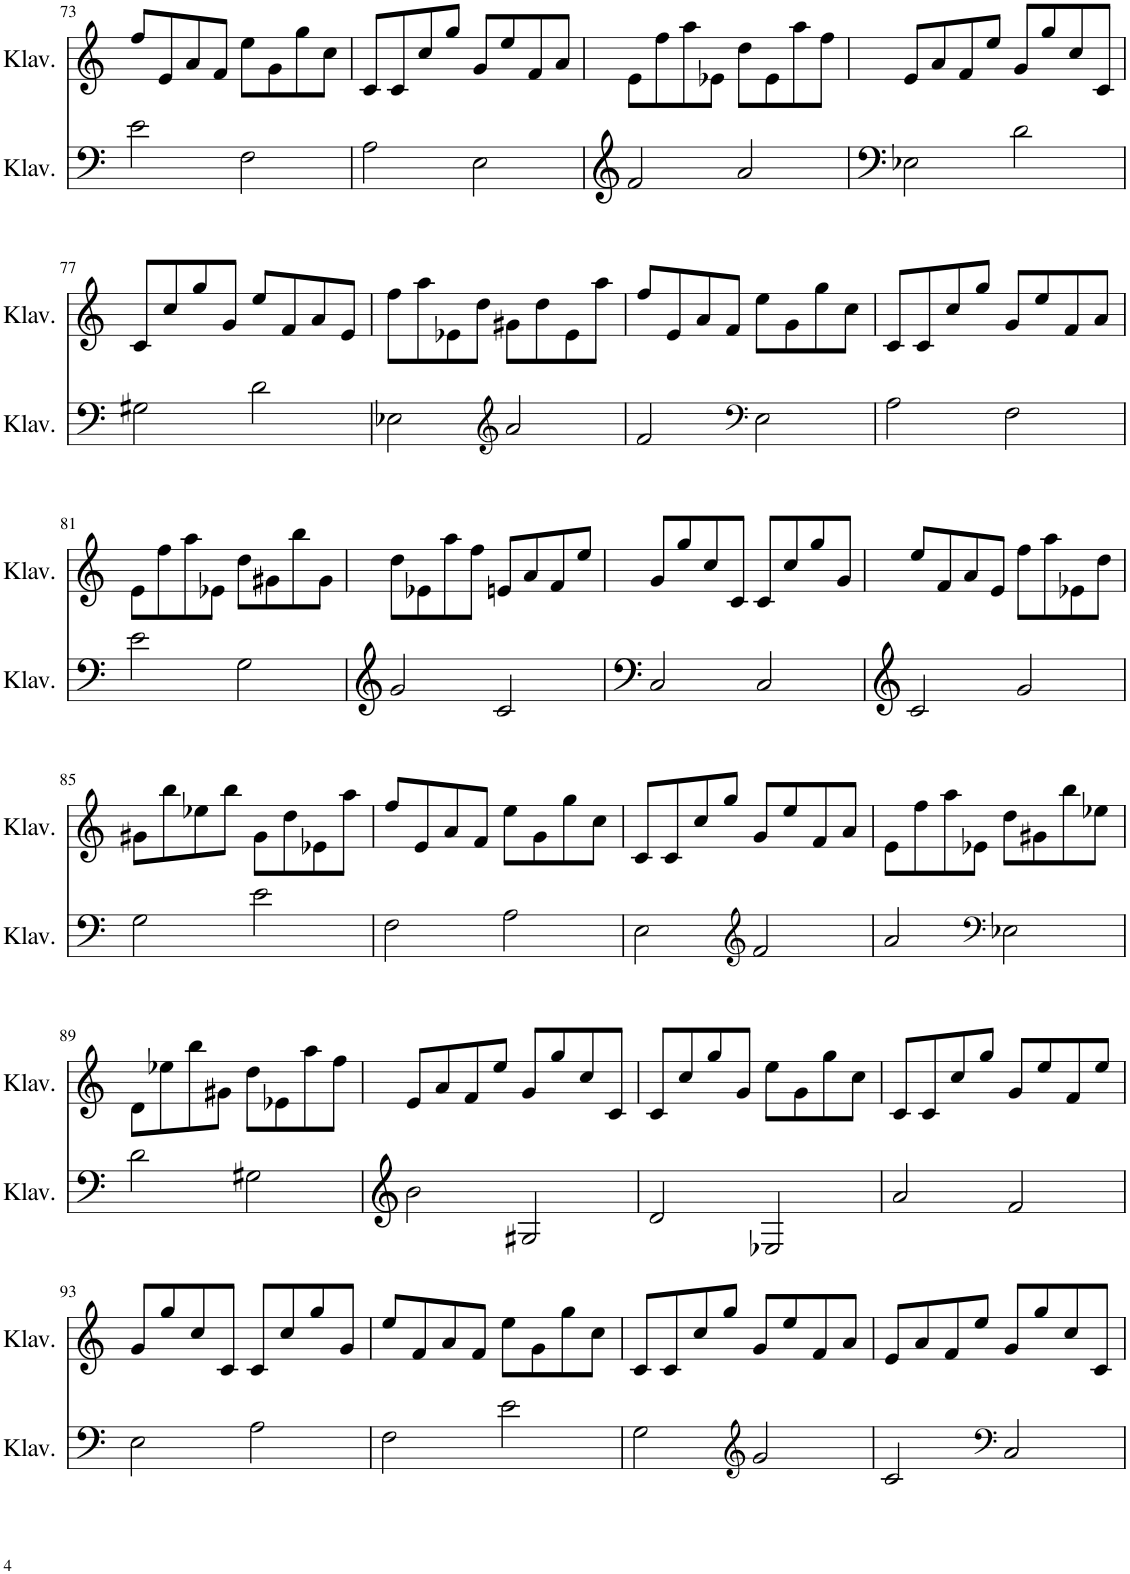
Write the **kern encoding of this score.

**kern	**kern
*part2	*part1
*staff2	*staff1
*I"Klavier	*I"Klavier
*I'Klav.	*I'Klav.
!!LO:PB:g=z
*clefF4	*clefG2
*k[]	*k[]
*M4/4	*M4/4
=73	=73
2e\	8ff/L
.	8e/
.	8a/
.	8f/J
2F\	8ee\L
.	8g\
.	8gg\
.	8cc\J
=74	=74
2A\	8c/L
.	8c/
.	8cc/
.	8gg/J
2E\	8g/L
.	8ee/
.	8f/
.	8a/J
=75	=75
2f/	8e\L
.	8ff\
.	8aa\
.	8e-X\J
2a/	8dd\L
.	8e-\
.	8aa\
.	8ff\J
=76	=76
2E-X\	8e/L
.	8a/
.	8f/
.	8ee/J
2d\	8g/L
.	8gg/
.	8cc/
.	8c/J
!!LO:LB:g=z
=77	=77
2G#X\	8c/L
.	8cc/
.	8gg/
.	8g/J
2d\	8ee/L
.	8f/
.	8a/
.	8e/J
=78	=78
2E-X\	8ff\L
.	8aa\
.	8e-X\
.	8dd\J
*clefG2	*
2a/	8g#X\L
.	8dd\
.	8e-\
.	8aa\J
=79	=79
2f/	8ff/L
.	8e/
.	8a/
.	8f/J
*clefF4	*
2E\	8ee\L
.	8g\
.	8gg\
.	8cc\J
=80	=80
2A\	8c/L
.	8c/
.	8cc/
.	8gg/J
2F\	8g/L
.	8ee/
.	8f/
.	8a/J
!!LO:LB:g=z
=81	=81
2e\	8e\L
.	8ff\
.	8aa\
.	8e-X\J
2G\	8dd\L
.	8g#X\
.	8bb\
.	8g#\J
=82	=82
2g/	8dd\L
.	8e-X\
.	8aa\
.	8ff\J
2c/	8en/L
.	8a/
.	8f/
.	8ee/J
=83	=83
2C/	8g/L
.	8gg/
.	8cc/
.	8c/J
2C/	8c/L
.	8cc/
.	8gg/
.	8g/J
=84	=84
2c/	8ee/L
.	8f/
.	8a/
.	8e/J
2g/	8ff\L
.	8aa\
.	8e-X\
.	8dd\J
!!LO:LB:g=z
=85	=85
2G\	8g#X\L
.	8bb\
.	8ee-X\
.	8bb\J
2e\	8g#\L
.	8dd\
.	8e-X\
.	8aa\J
=86	=86
2F\	8ff/L
.	8e/
.	8a/
.	8f/J
2A\	8ee\L
.	8g\
.	8gg\
.	8cc\J
=87	=87
2E\	8c/L
.	8c/
.	8cc/
.	8gg/J
*clefG2	*
2f/	8g/L
.	8ee/
.	8f/
.	8a/J
=88	=88
2a/	8e\L
.	8ff\
.	8aa\
.	8e-X\J
*clefF4	*
2E-X\	8dd\L
.	8g#X\
.	8bb\
.	8ee-X\J
!!LO:LB:g=z
=89	=89
2d\	8d\L
.	8ee-X\
.	8bb\
.	8g#X\J
2G#X\	8dd\L
.	8e-X\
.	8aa\
.	8ff\J
=90	=90
2b\	8e/L
.	8a/
.	8f/
.	8ee/J
2G#X/	8g/L
.	8gg/
.	8cc/
.	8c/J
=91	=91
2d/	8c/L
.	8cc/
.	8gg/
.	8g/J
2E-X/	8ee\L
.	8g\
.	8gg\
.	8cc\J
=92	=92
2a/	8c/L
.	8c/
.	8cc/
.	8gg/J
2f/	8g/L
.	8ee/
.	8f/
.	8ee/J
!!LO:LB:g=z
=93	=93
2E\	8g/L
.	8gg/
.	8cc/
.	8c/J
2A\	8c/L
.	8cc/
.	8gg/
.	8g/J
=94	=94
2F\	8ee/L
.	8f/
.	8a/
.	8f/J
2e\	8ee\L
.	8g\
.	8gg\
.	8cc\J
=95	=95
2G\	8c/L
.	8c/
.	8cc/
.	8gg/J
*clefG2	*
2g/	8g/L
.	8ee/
.	8f/
.	8a/J
=96	=96
2c/	8e/L
.	8a/
.	8f/
.	8ee/J
*clefF4	*
2C/	8g/L
.	8gg/
.	8cc/
.	8c/J
=	=
*-	*-
